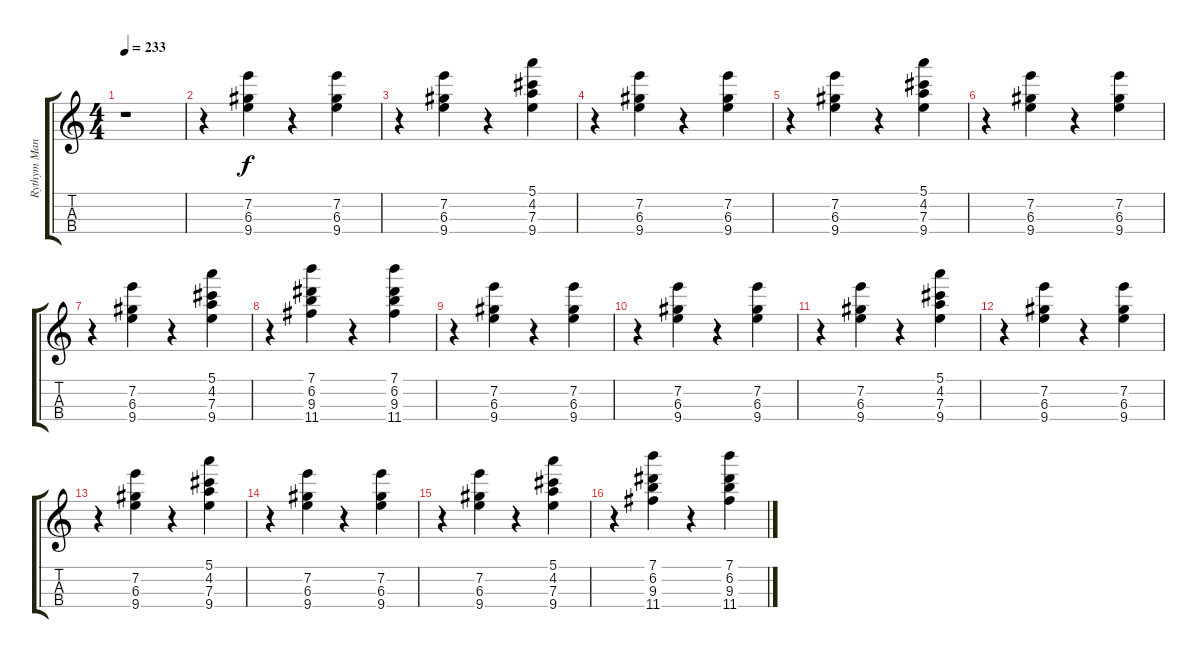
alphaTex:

\track ("Rythym Mandolin" "Rythym Man") {instrument banjo}
\staff {score tabs}
\tuning (E5 A4 D4 G3) {hide}
\displaytranspose 12
\ts (4 4)
\tempo 233
\clef g2
\ks c
r.1{dy f} |
r.4 (7.2 6.3 9.4).4 r.4 (7.2 6.3 9.4).4 |
r.4 (7.2 6.3 9.4).4 r.4 (5.1 4.2 7.3 9.4).4 |
r.4 (7.2 6.3 9.4).4 r.4 (7.2 6.3 9.4).4 |
r.4 (7.2 6.3 9.4).4 r.4 (5.1 4.2 7.3 9.4).4 |
r.4 (7.2 6.3 9.4).4 r.4 (7.2 6.3 9.4).4 |
r.4 (7.2 6.3 9.4).4 r.4 (5.1 4.2 7.3 9.4).4 |
r.4 (7.1 6.2 9.3 11.4).4 r.4 (7.1 6.2 9.3 11.4).4 |
r.4 (7.2 6.3 9.4).4 r.4 (7.2 6.3 9.4).4 |
r.4 (7.2 6.3 9.4).4 r.4 (7.2 6.3 9.4).4 |
r.4 (7.2 6.3 9.4).4 r.4 (5.1 4.2 7.3 9.4).4 |
r.4 (7.2 6.3 9.4).4 r.4 (7.2 6.3 9.4).4 |
r.4 (7.2 6.3 9.4).4 r.4 (5.1 4.2 7.3 9.4).4 |
r.4 (7.2 6.3 9.4).4 r.4 (7.2 6.3 9.4).4 |
r.4 (7.2 6.3 9.4).4 r.4 (5.1 4.2 7.3 9.4).4 |
r.4 (7.1 6.2 9.3 11.4).4 r.4 (7.1 6.2 9.3 11.4).4
